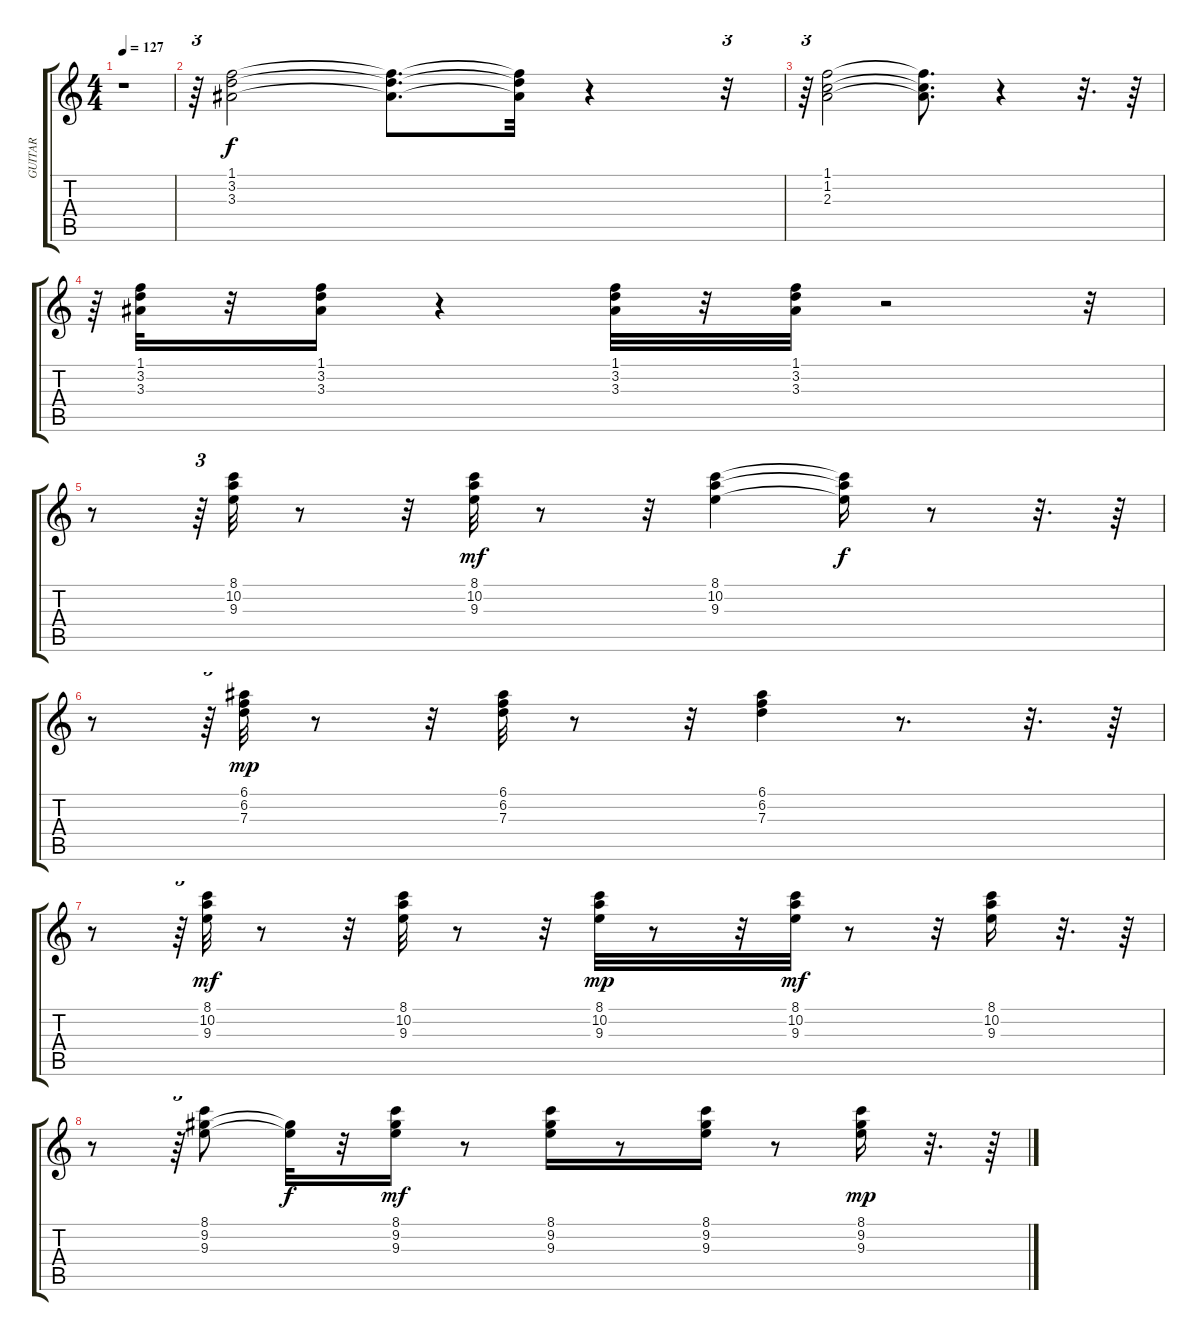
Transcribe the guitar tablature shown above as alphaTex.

\track ("GUITAR" "GUITAR") {instrument electricguitarjazz}
\staff {score tabs}
\tuning (E4 B3 G3 D3 A2 E2) {hide}
\ts (4 4)
\tempo 127
\clef g2
\ks c
r.1{dy f} |
r.64{tu (3 2)} (1.1 3.2 3.3).2 (1.1{t} 3.2{t} 3.3{t}).8{d} (1.1{t} 3.2{t} 3.3{t}).32 r.4 r.32{tu (3 2)} |
r.64{tu (3 2)} (1.1 1.2 2.3).2 (1.1{t} 1.2{t} 2.3{t}).8{d} r.4 r.32{d} r.64 |
r.64{tu (3 2)} (1.1 3.2 3.3).32 r.32 (1.1 3.2 3.3).16 r.4 (1.1 3.2 3.3).32 r.32 (1.1 3.2 3.3).32 r.2 r.32{tu (3 2)} |
r.8 r.64{tu (3 2)} (8.1 10.2 9.3).32 r.8 r.32 (8.1 10.2 9.3).32{dy mf} r.8 r.32 (8.1 10.2 9.3).4 (8.1{t} 10.2{t} 9.3{t}).16{dy f} r.8 r.32{d} r.64 |
r.8 r.64{tu (3 2)} (6.1 6.2 7.3).32{dy mp} r.8 r.32 (6.1 6.2 7.3).32 r.8 r.32 (6.1 6.2 7.3).4 r.8{d} r.32{d} r.64 |
r.8 r.64{tu (3 2)} (8.1 10.2 9.3).32{dy mf} r.8 r.32 (8.1 10.2 9.3).32 r.8 r.32 (8.1 10.2 9.3).32{dy mp} r.8 r.32 (8.1 10.2 9.3).32{dy mf} r.8 r.32 (8.1 10.2 9.3).16 r.32{d} r.64 |
r.8 r.64{tu (3 2)} (8.1 9.2 9.3).8 (9.2{t} 9.3{t}).32{dy f} r.32 (8.1 9.2 9.3).16{dy mf} r.8 (8.1 9.2 9.3).16 r.8 (8.1 9.2 9.3).16 r.8 (8.1 9.2 9.3).16{dy mp} r.32{d} r.64
